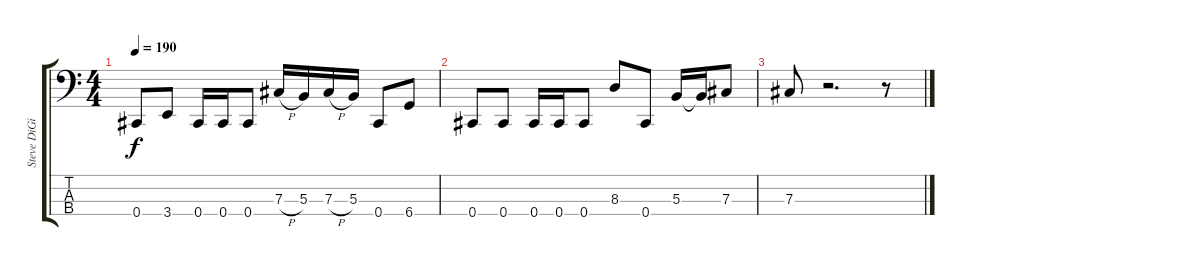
\track ("Steve DiGiorgio" "Steve DiGi") {instrument electricbassfinger}
\staff {score tabs}
\tuning (E2 B1 Gb1 Db1) {hide}
\ts (4 4)
\tempo 190
\clef f4
\ks c
0.4.8{dy f} 3.4.8 0.4.16 0.4.16 0.4.8 7.3{h}.16 5.3.16 7.3{h}.16 5.3.16 0.4.8 6.4.8 |
0.4.8 0.4.8 0.4.16 0.4.16 0.4.8 8.3.8 0.4.8 5.3.16 5.3{t}.16 7.3.8 |
7.3.8 r.2{d} r.8
